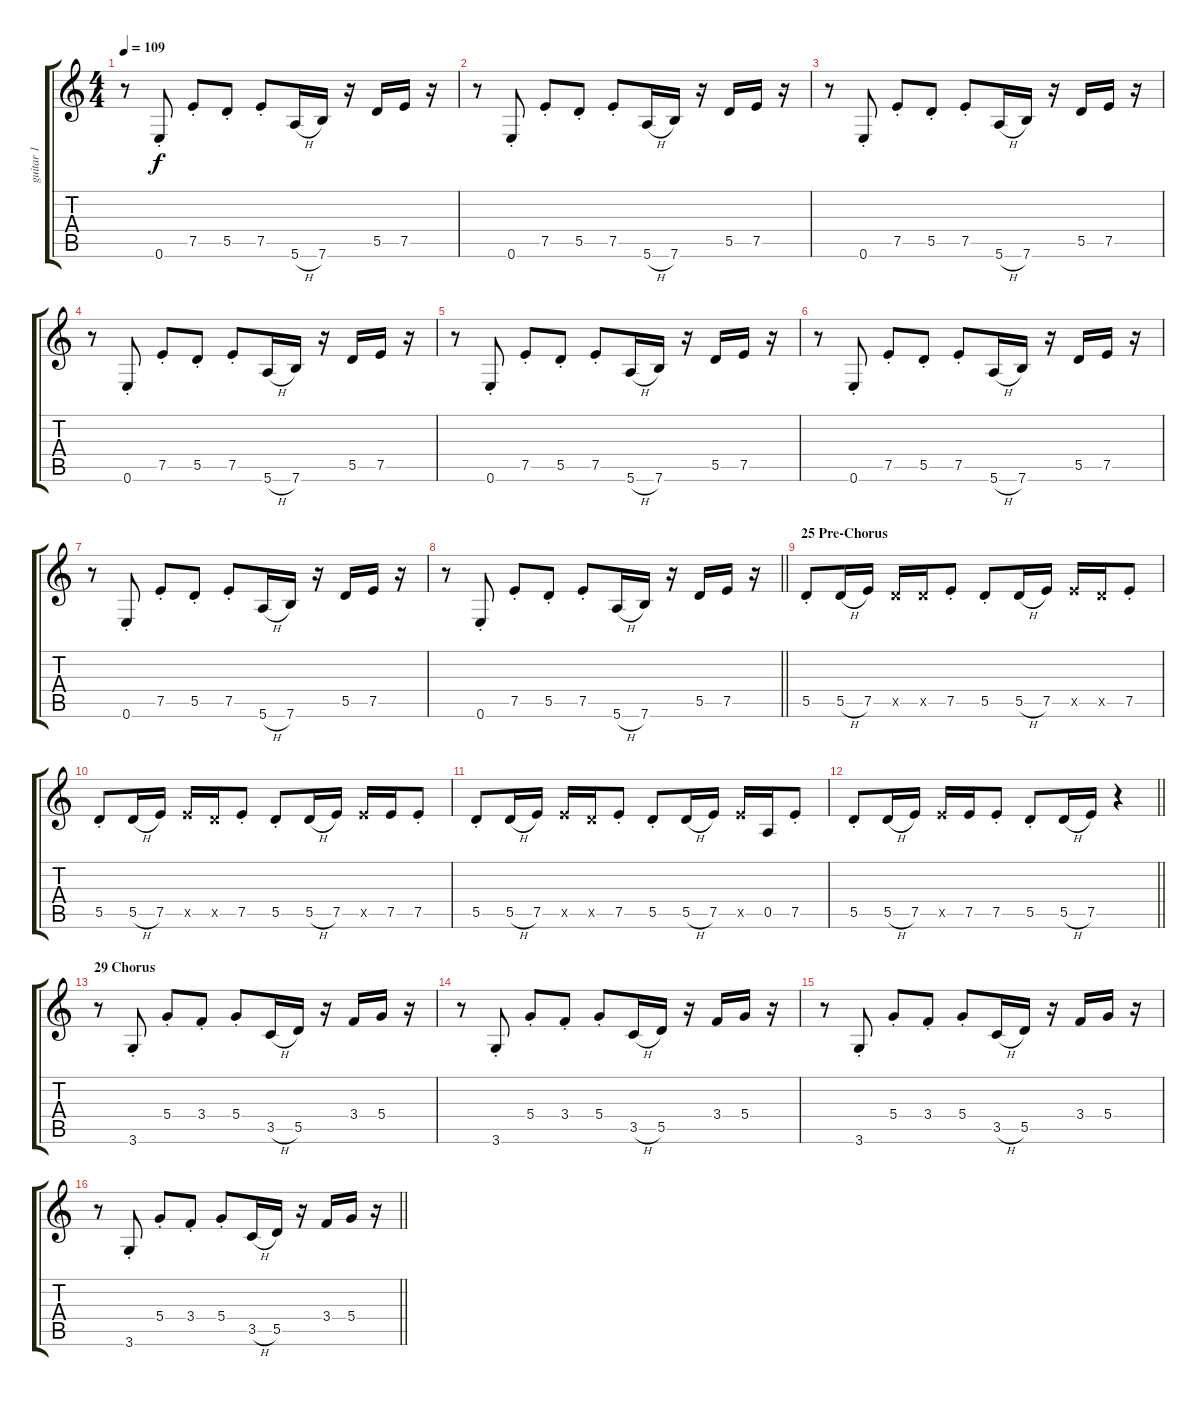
\track ("guitar 1" "guitar 1") {instrument electricguitarclean}
\staff {score tabs}
\tuning (E4 B3 G3 D3 A2 E2) {hide}
\ts (4 4)
\tempo 109
\clef g2
\ks c
r.8{dy f} 0.6{st}.8 7.5{st}.8 5.5{st}.8 7.5{st}.8 5.6{h}.16 7.6.16 r.16 5.5.16 7.5.16 r.16 |
r.8 0.6{st}.8 7.5{st}.8 5.5{st}.8 7.5{st}.8 5.6{h}.16 7.6.16 r.16 5.5.16 7.5.16 r.16 |
r.8 0.6{st}.8 7.5{st}.8 5.5{st}.8 7.5{st}.8 5.6{h}.16 7.6.16 r.16 5.5.16 7.5.16 r.16 |
r.8 0.6{st}.8 7.5{st}.8 5.5{st}.8 7.5{st}.8 5.6{h}.16 7.6.16 r.16 5.5.16 7.5.16 r.16 |
r.8 0.6{st}.8 7.5{st}.8 5.5{st}.8 7.5{st}.8 5.6{h}.16 7.6.16 r.16 5.5.16 7.5.16 r.16 |
r.8 0.6{st}.8 7.5{st}.8 5.5{st}.8 7.5{st}.8 5.6{h}.16 7.6.16 r.16 5.5.16 7.5.16 r.16 |
r.8 0.6{st}.8 7.5{st}.8 5.5{st}.8 7.5{st}.8 5.6{h}.16 7.6.16 r.16 5.5.16 7.5.16 r.16 |
\barLineRight lightlight
r.8 0.6{st}.8 7.5{st}.8 5.5{st}.8 7.5{st}.8 5.6{h}.16 7.6.16 r.16 5.5.16 7.5.16 r.16 |
\section ("" "25 Pre-Chorus")
5.5{st}.8 5.5{h}.16 7.5.16 5.5{x}.16 5.5{x}.16 7.5{st}.8 5.5{st}.8 5.5{h}.16 7.5.16 7.5{x}.16 5.5{x}.16 7.5{st}.8 |
5.5{st}.8 5.5{h}.16 7.5.16 7.5{x}.16 5.5{x}.16 7.5{st}.8 5.5{st}.8 5.5{h}.16 7.5.16 7.5{x}.16 7.5.16 7.5{st}.8 |
5.5{st}.8 5.5{h}.16 7.5.16 7.5{x}.16 5.5{x}.16 7.5{st}.8 5.5{st}.8 5.5{h}.16 7.5.16 7.5{x}.16 0.5.16 7.5{st}.8 |
\barLineRight lightlight
5.5{st}.8 5.5{h}.16 7.5.16 7.5{x}.16 7.5.16 7.5{st}.8 5.5{st}.8 5.5{h}.16 7.5.16 r.4 |
\section ("" "29 Chorus")
r.8 3.6{st}.8 5.4{st}.8 3.4{st}.8 5.4{st}.8 3.5{h}.16 5.5.16 r.16 3.4.16 5.4.16 r.16 |
r.8 3.6{st}.8 5.4{st}.8 3.4{st}.8 5.4{st}.8 3.5{h}.16 5.5.16 r.16 3.4.16 5.4.16 r.16 |
r.8 3.6{st}.8 5.4{st}.8 3.4{st}.8 5.4{st}.8 3.5{h}.16 5.5.16 r.16 3.4.16 5.4.16 r.16 |
\barLineRight lightlight
r.8 3.6{st}.8 5.4{st}.8 3.4{st}.8 5.4{st}.8 3.5{h}.16 5.5.16 r.16 3.4.16 5.4.16 r.16
